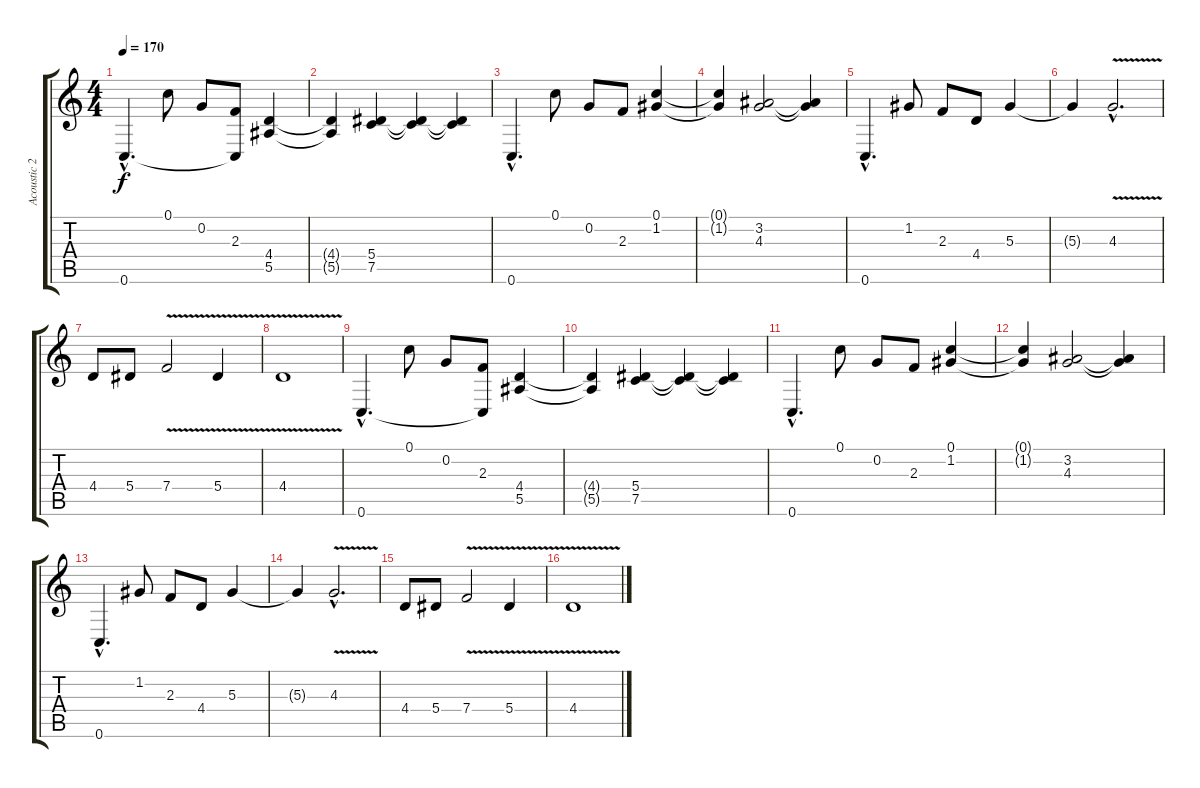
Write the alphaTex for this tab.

\track ("Acoustic 2" "Acoustic 2") {instrument acousticguitarsteel}
\staff {score tabs}
\tuning (C4 G3 Eb3 Bb2 F2 C2) {hide}
\ts (4 4)
\tempo 170
\clef g2
\ks c
0.6{hac}.4{d dy f} 0.1.8 0.2.8 (2.3 0.6{t}).8 (4.4 5.5).4 |
(4.4{t} 5.5{t}).4 (5.4 7.5).4 (5.4{t} 7.5{t}).4 (5.4{t} 7.5{t}).4 |
0.6{hac}.4{d} 0.1.8 0.2.8 2.3.8 (0.1 1.2).4 |
(0.1{t} 1.2{t}).4 (3.2 4.3).2 (3.2{t} 4.3{t}).4 |
0.6{hac}.4{d} 1.2.8 2.3.8 4.4.8 5.3.4 |
5.3{t}.4 4.3{v hac}.2{d} |
4.4.8 5.4.8 7.4{v}.2 5.4{v}.4 |
4.4{v}.1 |
0.6{hac}.4{d} 0.1.8 0.2.8 (2.3 0.6{t}).8 (4.4 5.5).4 |
(4.4{t} 5.5{t}).4 (5.4 7.5).4 (5.4{t} 7.5{t}).4 (5.4{t} 7.5{t}).4 |
0.6{hac}.4{d} 0.1.8 0.2.8 2.3.8 (0.1 1.2).4 |
(0.1{t} 1.2{t}).4 (3.2 4.3).2 (3.2{t} 4.3{t}).4 |
0.6{hac}.4{d} 1.2.8 2.3.8 4.4.8 5.3.4 |
5.3{t}.4 4.3{v hac}.2{d} |
4.4.8 5.4.8 7.4{v}.2 5.4{v}.4 |
4.4{v}.1
